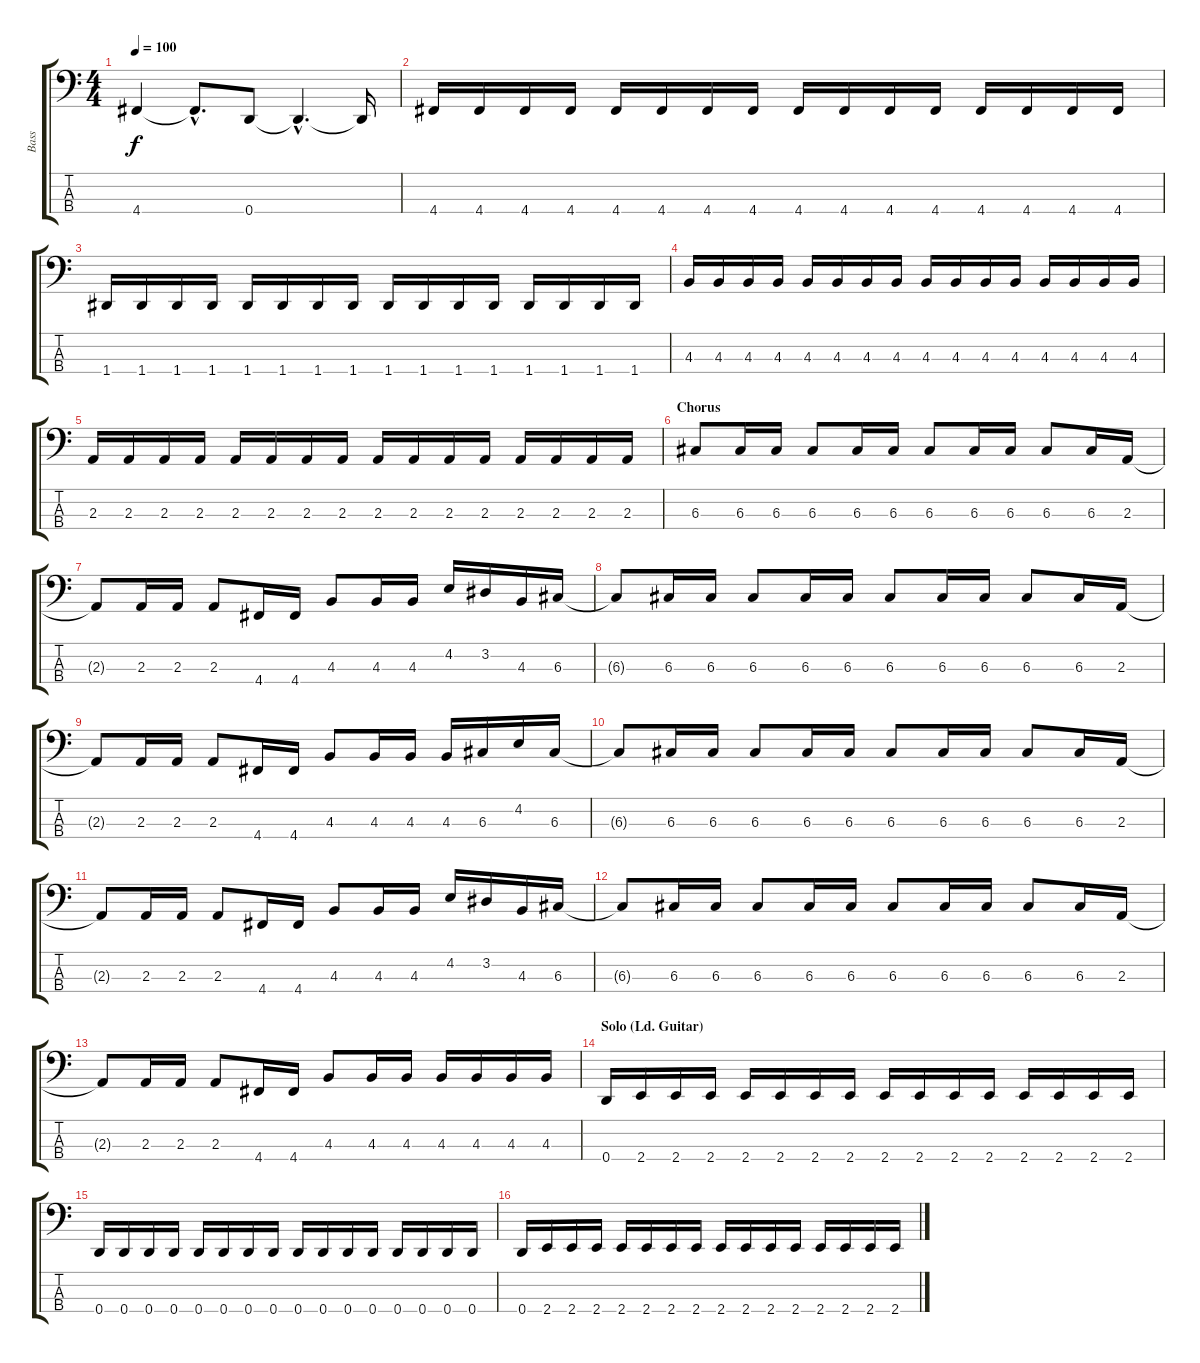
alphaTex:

\track ("Bass" "Bass") {instrument electricbassfinger}
\staff {score tabs}
\tuning (F2 C2 G1 D1) {hide}
\ts (4 4)
\tempo 100
\clef f4
\ks c
4.4{t}.4{dy f} 4.4{hac t}.8{d} 0.4.8 0.4{hac t}.4{d} 0.4{t}.16 |
4.4.16 4.4.16 4.4.16 4.4.16 4.4.16 4.4.16 4.4.16 4.4.16 4.4.16 4.4.16 4.4.16 4.4.16 4.4.16 4.4.16 4.4.16 4.4.16 |
1.4.16 1.4.16 1.4.16 1.4.16 1.4.16 1.4.16 1.4.16 1.4.16 1.4.16 1.4.16 1.4.16 1.4.16 1.4.16 1.4.16 1.4.16 1.4.16 |
4.3.16 4.3.16 4.3.16 4.3.16 4.3.16 4.3.16 4.3.16 4.3.16 4.3.16 4.3.16 4.3.16 4.3.16 4.3.16 4.3.16 4.3.16 4.3.16 |
2.3.16 2.3.16 2.3.16 2.3.16 2.3.16 2.3.16 2.3.16 2.3.16 2.3.16 2.3.16 2.3.16 2.3.16 2.3.16 2.3.16 2.3.16 2.3.16 |
\section ("" "Chorus")
6.3.8 6.3.16 6.3.16 6.3.8 6.3.16 6.3.16 6.3.8 6.3.16 6.3.16 6.3.8 6.3.16 2.3.16 |
2.3{t}.8 2.3.16 2.3.16 2.3.8 4.4.16 4.4.16 4.3.8 4.3.16 4.3.16 4.2.16 3.2.16 4.3.16 6.3.16 |
6.3{t}.8 6.3.16 6.3.16 6.3.8 6.3.16 6.3.16 6.3.8 6.3.16 6.3.16 6.3.8 6.3.16 2.3.16 |
2.3{t}.8 2.3.16 2.3.16 2.3.8 4.4.16 4.4.16 4.3.8 4.3.16 4.3.16 4.3.16 6.3.16 4.2.16 6.3.16 |
6.3{t}.8 6.3.16 6.3.16 6.3.8 6.3.16 6.3.16 6.3.8 6.3.16 6.3.16 6.3.8 6.3.16 2.3.16 |
2.3{t}.8 2.3.16 2.3.16 2.3.8 4.4.16 4.4.16 4.3.8 4.3.16 4.3.16 4.2.16 3.2.16 4.3.16 6.3.16 |
6.3{t}.8 6.3.16 6.3.16 6.3.8 6.3.16 6.3.16 6.3.8 6.3.16 6.3.16 6.3.8 6.3.16 2.3.16 |
2.3{t}.8 2.3.16 2.3.16 2.3.8 4.4.16 4.4.16 4.3.8 4.3.16 4.3.16 4.3.16 4.3.16 4.3.16 4.3.16 |
\section ("" "Solo (Ld. Guitar)")
0.4.16 2.4.16 2.4.16 2.4.16 2.4.16 2.4.16 2.4.16 2.4.16 2.4.16 2.4.16 2.4.16 2.4.16 2.4.16 2.4.16 2.4.16 2.4.16 |
0.4.16 0.4.16 0.4.16 0.4.16 0.4.16 0.4.16 0.4.16 0.4.16 0.4.16 0.4.16 0.4.16 0.4.16 0.4.16 0.4.16 0.4.16 0.4.16 |
0.4.16 2.4.16 2.4.16 2.4.16 2.4.16 2.4.16 2.4.16 2.4.16 2.4.16 2.4.16 2.4.16 2.4.16 2.4.16 2.4.16 2.4.16 2.4.16
